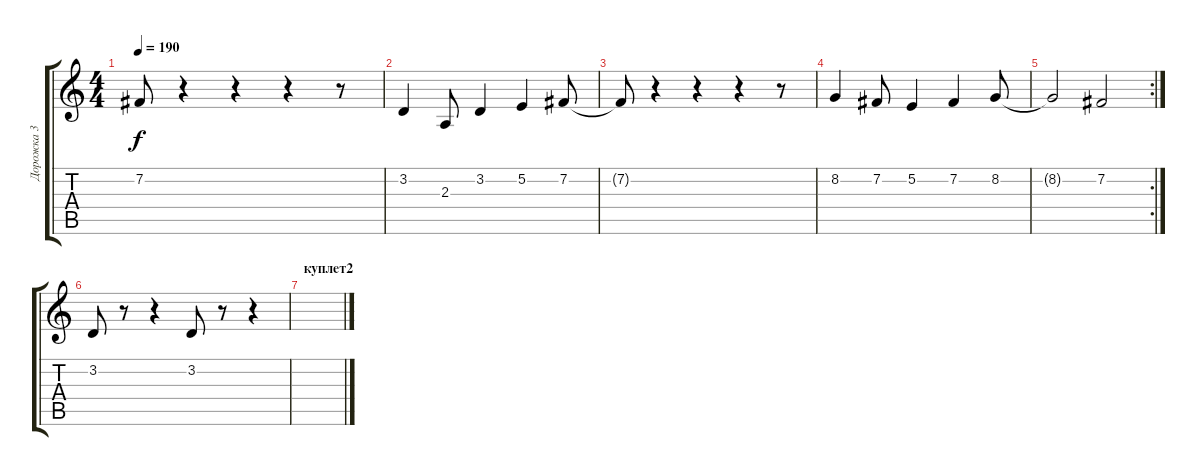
\track ("Дорожка 3" "Дорожка 3") {instrument trumpet}
\staff {score tabs}
\tuning (E4 B3 G3 D3 A2 E2) {hide}
\ts (4 4)
\tempo 190
\clef g2
\ks c
7.2{t}.8{dy f} r.4 r.4 r.4 r.8 |
3.2.4 2.3.8 3.2.4 5.2.4 7.2.8 |
7.2{t}.8 r.4 r.4 r.4 r.8 |
8.2.4 7.2.8 5.2.4 7.2.4 8.2.8 |
\rc 2
8.2{t}.2 7.2.2 |
3.2.8 r.8 r.4 3.2.8 r.8 r.4 |
\section ("" "куплет2")
